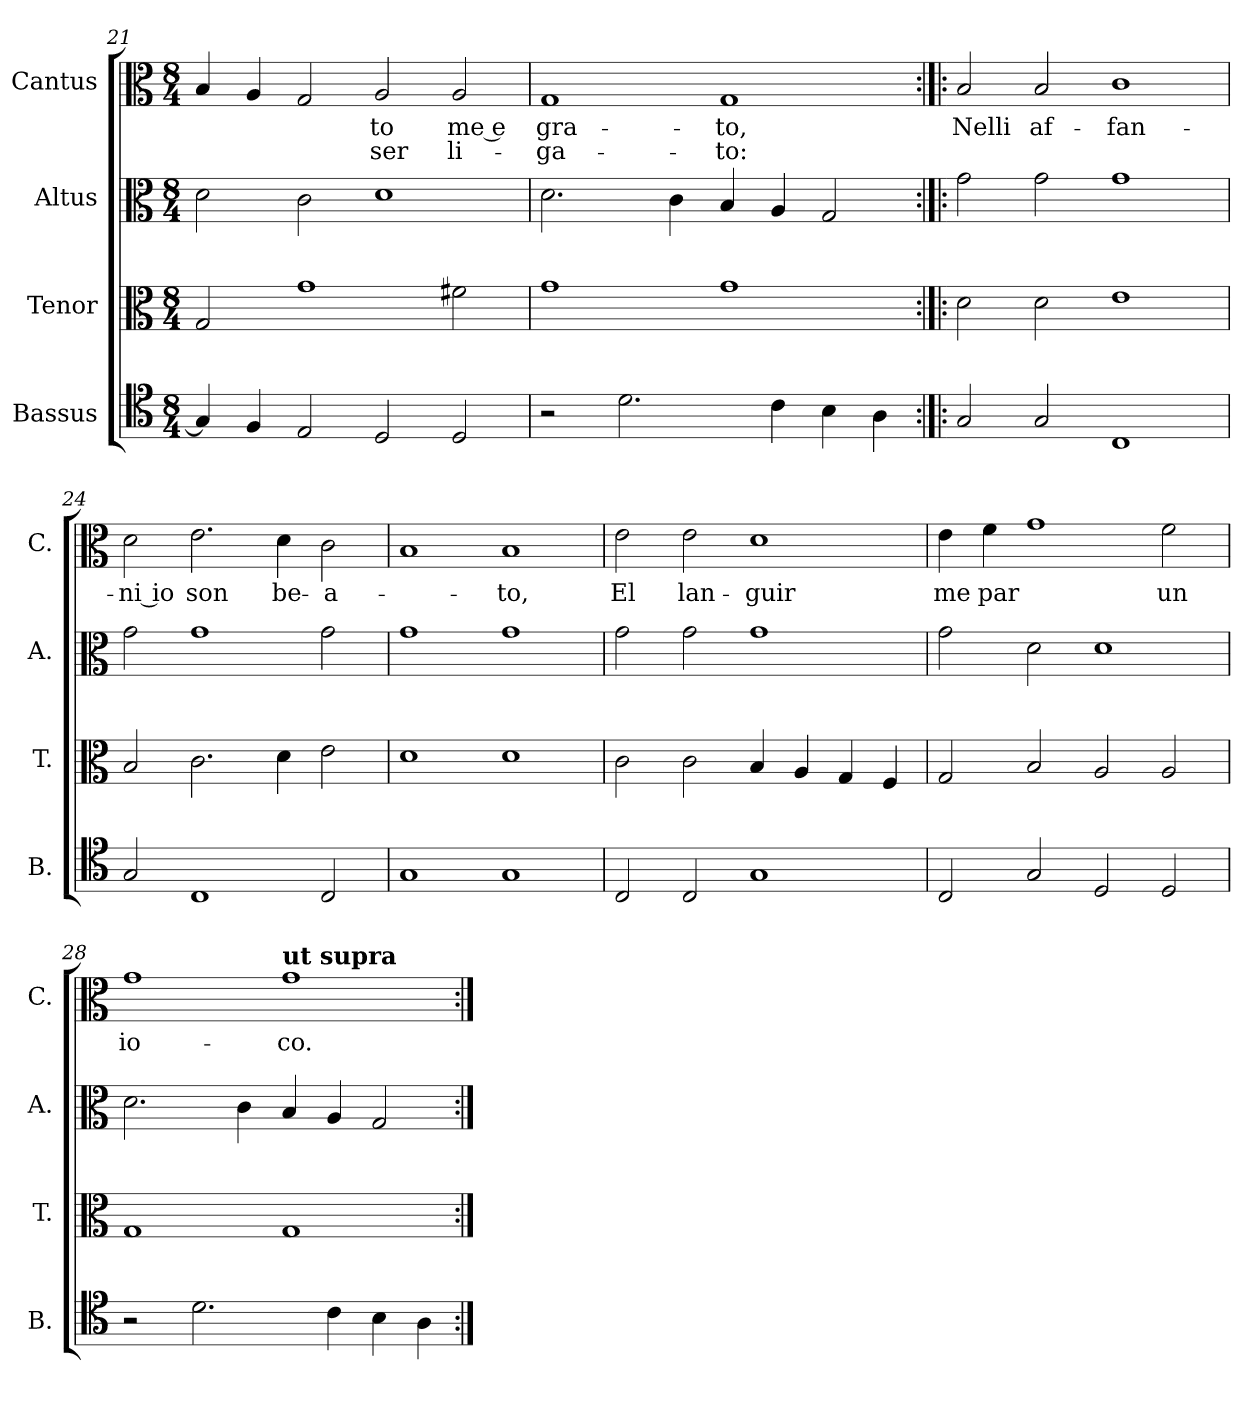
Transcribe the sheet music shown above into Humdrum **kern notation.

**kern	**kern	**kern	**kern	**text	**text
*part4	*part3	*part2	*part1	*part1	*part1
*staff4	*staff3	*staff2	*staff1	*staff1	*staff1
*I"Bassus	*I"Tenor	*I"Altus	*I"Cantus	*	*
*I'B.	*I'T.	*I'A.	*I'C.	*	*
*clefC4	*clefC3	*clefC3	*clefC3	*	*
*k[]	*k[]	*k[]	*k[]	*	*
*M8/4	*M8/4	*M8/4	*M8/4	*	*
=21	=21	=21	=21	=21	=21
4G/]	2G/	2d\	4B/	.	.
4F/	.	.	4A/	.	.
2E/	1g	2c\	2G/	.	.
!	!	!	!	!LO:LY:b	!LO:LY:b
2D/	.	1d	2A/	to	-ser
!	!	!	!	!LO:LY:b	!LO:LY:b
2D/	2f#X\	.	2A/	me e	li-
=22	=22	=22	=22	=22	=22
!	!	!	!	!LO:LY:b	!LO:LY:b
2r	1g	2.d\	1G	gra-	-ga-
2.d\	.	.	.	.	.
.	.	4c\	.	.	.
!	!	!	!	!LO:LY:b	!LO:LY:b
.	1g	4B/	1G	-to,	-to:
4c\	.	4A/	.	.	.
4B\	.	2G/	.	.	.
4A\	.	.	.	.	.
!!LO:LB:g=z
=23:|!|:	=23:|!|:	=23:|!|:	=23:|!|:	=23:|!|:	=23:|!|:
!	!	!	!	!LO:LY:b	!
2G/	2d\	2g\	2B/	Nelli	.
!	!	!	!	!LO:LY:b	!
2G/	2d\	2g\	2B/	af-	.
!	!	!	!	!LO:LY:b	!
1C	1e	1g	1c	-fan-	.
=24	=24	=24	=24	=24	=24
!	!	!	!	!LO:LY:b	!
2G/	2B/	2g\	2d\	-ni io	.
!	!	!	!	!LO:LY:b	!
1C	2.c\	1g	2.e\	son	.
!	!	!	!	!LO:LY:b	!
.	4d\	.	4d\	be-	.
!	!	!	!	!LO:LY:b	!
2C/	2e\	2g\	2c\	-a-	.
=25	=25	=25	=25	=25	=25
1G	1d	1g	1B	.	.
!	!	!	!	!LO:LY:b	!
1G	1d	1g	1B	-to,	.
=26	=26	=26	=26	=26	=26
!	!	!	!	!LO:LY:b	!
2C/	2c\	2g\	2e\	El	.
!	!	!	!	!LO:LY:b	!
2C/	2c\	2g\	2e\	lan-	.
!	!	!	!	!LO:LY:b	!
1G	4B/	1g	1d	-guir	.
.	4A/	.	.	.	.
.	4G/	.	.	.	.
.	4F/	.	.	.	.
=27	=27	=27	=27	=27	=27
!	!	!	!	!LO:LY:b	!
2C/	2G/	2g\	4e\	me	.
!	!	!	!	!LO:LY:b	!
.	.	.	4f\	par	.
2G/	2B/	2d\	1g	.	.
2D/	2A/	1d	.	.	.
!	!	!	!	!LO:LY:b	!
2D/	2A/	.	2f\	un	.
!!LO:PB:g=z
=28	=28	=28	=28	=28	=28
!	!	!	!	!LO:LY:b	!
2r	1G	2.d\	1g	io-	.
2.d\	.	.	.	.	.
.	.	4c\	.	.	.
!	!	!	!LO:TX:a:B:t=ut supra	!	!
!	!	!	!	!LO:LY:b	!
.	1G	4B/	1g	-co.	.
4c\	.	4A/	.	.	.
4B\	.	2G/	.	.	.
4A\	.	.	.	.	.
=:|!	=:|!	=:|!	=:|!	=:|!	=:|!
*-	*-	*-	*-	*-	*-
